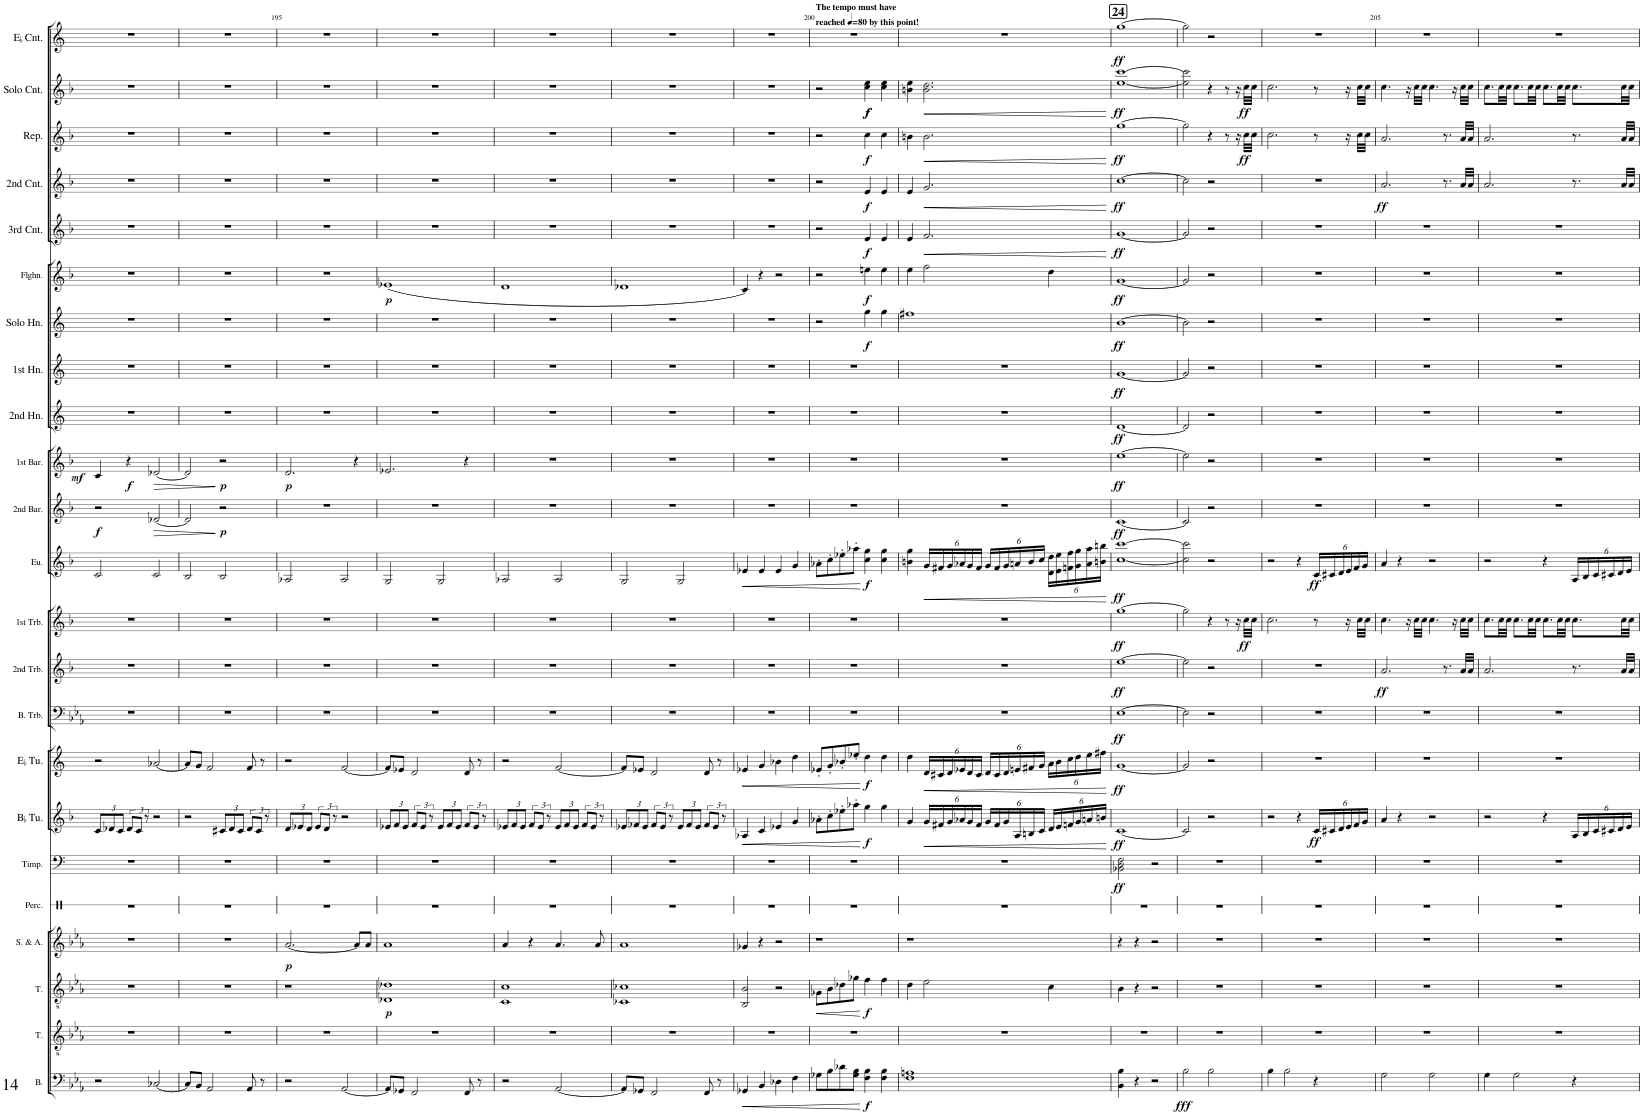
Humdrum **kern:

**kern	**dynam	**kern	**kern	**dynam	**kern	**dynam	**kern	**kern	**dynam	**kern	**dynam	**kern	**dynam	**kern	**dynam	**kern	**dynam	**kern	**dynam	**kern	**dynam	**kern	**dynam	**kern	**dynam	**kern	**dynam	**kern	**dynam	**kern	**dynam	**kern	**dynam	**kern	**dynam	**kern	**dynam	**kern	**dynam	**kern	**dynam	**kern	**dynam
*part23	*part23	*part22	*part21	*part21	*part20	*part20	*part19	*part18	*part18	*part17	*part17	*part16	*part16	*part15	*part15	*part14	*part14	*part13	*part13	*part12	*part12	*part11	*part11	*part10	*part10	*part9	*part9	*part8	*part8	*part7	*part7	*part6	*part6	*part5	*part5	*part4	*part4	*part3	*part3	*part2	*part2	*part1	*part1
*staff23	*staff23	*staff22	*staff21	*staff21	*staff20	*staff20	*staff19	*staff18	*staff18	*staff17	*staff17	*staff16	*staff16	*staff15	*staff15	*staff14	*staff14	*staff13	*staff13	*staff12	*staff12	*staff11	*staff11	*staff10	*staff10	*staff9	*staff9	*staff8	*staff8	*staff7	*staff7	*staff6	*staff6	*staff5	*staff5	*staff4	*staff4	*staff3	*staff3	*staff2	*staff2	*staff1	*staff1
*I"Bass	*	*I"Tenor	*I"Tenor	*	*I"Soprano Alto	*	*I"Percussion: Bass Drum, Gong, Cymbal	*I"6 Timpani	*	*I"BaccidentalFlat Tuba	*	*I"EaccidentalFlat Tuba	*	*I"Bass Trombone	*	*I"2nd Trombone	*	*I"1st Trombone	*	*I"Euphonium	*	*I"2nd Baritone	*	*I"1st Baritone	*	*I"2nd EaccidentalFlat Horn	*	*I"1st EaccidentalFlat Horn	*	*I"Solo EaccidentalFlat Horn	*	*I"Flugelhorn	*	*I"3rd BaccidentalFlat Cornet	*	*I"2nd BaccidentalFlat Cornet	*	*I"Repiano BaccidentalFlat Cornet	*	*I"Solo BaccidentalFlat Cornet	*	*I"EaccidentalFlat Cornet	*
*I'B.	*	*I'T.	*I'T.	*	*	*	*I'Perc.	*I'Timp.	*	*I'BaccidentalFlat Tu.	*	*I'EaccidentalFlat Tu.	*	*I'B. Trb.	*	*I'2nd Trb.	*	*I'1st Trb.	*	*I'Eu.	*	*I'2nd Bar.	*	*I'1st Bar.	*	*I'2nd Hn.	*	*I'1st Hn.	*	*I'Solo Hn.	*	*I'Flghn.	*	*I'3rd Cnt.	*	*I'2nd Cnt.	*	*I'Rep.	*	*I'Solo Cnt.	*	*I'EaccidentalFlat Cnt.	*
!!LO:PB:g=z
*clefF4	*	*clefGv2	*clefGv2	*	*clefG2	*	*clefX	*clefF4	*	*clefG2	*	*clefG2	*	*clefF4	*	*clefG2	*	*clefG2	*	*clefG2	*	*clefG2	*	*clefG2	*	*clefG2	*	*clefG2	*	*clefG2	*	*clefG2	*	*clefG2	*	*clefG2	*	*clefG2	*	*clefG2	*	*clefG2	*
*	*	*	*	*	*	*	*	*	*	*Trd15c26	*	*Trd12c21	*	*	*	*Trd8c14	*	*Trd8c14	*	*Trd8c14	*	*Trd8c14	*	*Trd8c14	*	*Trd5c9	*	*Trd5c9	*	*Trd5c9	*	*Trd1c2	*	*Trd1c2	*	*Trd1c2	*	*Trd1c2	*	*Trd1c2	*	*Trd-2c-3	*
*k[b-e-a-]	*	*k[b-e-a-]	*k[b-e-a-]	*	*k[b-e-a-]	*	*k[]	*k[]	*	*k[b-]	*	*k[]	*	*k[b-e-a-]	*	*k[b-]	*	*k[b-]	*	*k[b-]	*	*k[b-]	*	*k[b-]	*	*k[]	*	*k[]	*	*k[]	*	*k[b-]	*	*k[b-]	*	*k[b-]	*	*k[b-]	*	*k[b-]	*	*k[]	*
*M4/4	*	*M4/4	*M4/4	*	*M4/4	*	*M4/4	*M4/4	*	*M4/4	*	*M4/4	*	*M4/4	*	*M4/4	*	*M4/4	*	*M4/4	*	*M4/4	*	*M4/4	*	*M4/4	*	*M4/4	*	*M4/4	*	*M4/4	*	*M4/4	*	*M4/4	*	*M4/4	*	*M4/4	*	*M4/4	*
*	*	*	*	*	*	*	*	*	*	*Xbrackettup	*	*	*	*	*	*	*	*	*	*	*	*	*	*	*	*	*	*	*	*	*	*	*	*	*	*	*	*	*	*	*	*	*
=193	=193	=193	=193	=193	=193	=193	=193	=193	=193	=193	=193	=193	=193	=193	=193	=193	=193	=193	=193	=193	=193	=193	=193	=193	=193	=193	=193	=193	=193	=193	=193	=193	=193	=193	=193	=193	=193	=193	=193	=193	=193	=193	=193
!	!	!	!	!	!	!	!	!	!	!	!	!	!	!	!	!	!	!	!	!	!	!	!LO:DY:b	!	!LO:DY:b	!	!	!	!	!	!	!	!	!	!	!	!	!	!	!	!	!	!
2r	.	1r	1r	.	1r	.	1r	1r	.	12c/L	.	2r	.	1r	.	1r	.	1r	.	2c/	.	2r	f	4c/	mf	1r	.	1r	.	1r	.	1r	.	1r	.	1r	.	1r	.	1r	.	1r	.
.	.	.	.	.	.	.	.	.	.	12d-X/	.	.	.	.	.	.	.	.	.	.	.	.	.	.	.	.	.	.	.	.	.	.	.	.	.	.	.	.	.	.	.	.	.
.	.	.	.	.	.	.	.	.	.	12c/J	.	.	.	.	.	.	.	.	.	.	.	.	.	.	.	.	.	.	.	.	.	.	.	.	.	.	.	.	.	.	.	.	.
*	*	*	*	*	*	*	*	*	*	*brackettup	*	*	*	*	*	*	*	*	*	*	*	*	*	*	*	*	*	*	*	*	*	*	*	*	*	*	*	*	*	*	*	*	*
!	!	!	!	!	!	!	!	!	!	!	!	!	!	!	!	!	!	!	!	!	!	!	!	!	!LO:DY:b	!	!	!	!	!	!	!	!	!	!	!	!	!	!	!	!	!	!
.	.	.	.	.	.	.	.	.	.	12d-/L	.	.	.	.	.	.	.	.	.	.	.	.	.	4r	f	.	.	.	.	.	.	.	.	.	.	.	.	.	.	.	.	.	.
.	.	.	.	.	.	.	.	.	.	12c/J	.	.	.	.	.	.	.	.	.	.	.	.	.	.	.	.	.	.	.	.	.	.	.	.	.	.	.	.	.	.	.	.	.
.	.	.	.	.	.	.	.	.	.	12r	.	.	.	.	.	.	.	.	.	.	.	.	.	.	.	.	.	.	.	.	.	.	.	.	.	.	.	.	.	.	.	.	.
!	!	!	!	!	!	!	!	!	!	!	!	!	!	!	!	!	!	!	!	!	!	!	!LO:HP:b	!	!LO:HP:b	!	!	!	!	!	!	!	!	!	!	!	!	!	!	!	!	!	!
[2C-X/	.	.	.	.	.	.	.	.	.	2r	.	[2a-X/	.	.	.	.	.	.	.	2c/	.	[2d-X/	>	[2d-X/	>	.	.	.	.	.	.	.	.	.	.	.	.	.	.	.	.	.	.
=194	=194	=194	=194	=194	=194	=194	=194	=194	=194	=194	=194	=194	=194	=194	=194	=194	=194	=194	=194	=194	=194	=194	=194	=194	=194	=194	=194	=194	=194	=194	=194	=194	=194	=194	=194	=194	=194	=194	=194	=194	=194	=194	=194
8C-/L]	.	1r	1r	.	1r	.	1r	1r	.	2r	.	8a-/L]	.	1r	.	1r	.	1r	.	2B-/	.	2d-/]	.	2d-/]	.	1r	.	1r	.	1r	.	1r	.	1r	.	1r	.	1r	.	1r	.	1r	.
8BB-/J	.	.	.	.	.	.	.	.	.	.	.	8g/J	.	.	.	.	.	.	.	.	.	.	.	.	.	.	.	.	.	.	.	.	.	.	.	.	.	.	.	.	.	.	.
2AA-/	.	.	.	.	.	.	.	.	.	.	.	2f/	.	.	.	.	.	.	.	.	.	.	.	.	.	.	.	.	.	.	.	.	.	.	.	.	.	.	.	.	.	.	.
*	*	*	*	*	*	*	*	*	*	*Xbrackettup	*	*	*	*	*	*	*	*	*	*	*	*	*	*	*	*	*	*	*	*	*	*	*	*	*	*	*	*	*	*	*	*	*
!	!	!	!	!	!	!	!	!	!	!	!	!	!	!	!	!	!	!	!	!	!	!	!LO:DY:n=1:b	!	!LO:DY:n=1:b	!	!	!	!	!	!	!	!	!	!	!	!	!	!	!	!	!	!
.	.	.	.	.	.	.	.	.	.	12c#X/L	.	.	.	.	.	.	.	.	.	2B-/	.	2r	] p	2r	] p	.	.	.	.	.	.	.	.	.	.	.	.	.	.	.	.	.	.
.	.	.	.	.	.	.	.	.	.	12d/	.	.	.	.	.	.	.	.	.	.	.	.	.	.	.	.	.	.	.	.	.	.	.	.	.	.	.	.	.	.	.	.	.
.	.	.	.	.	.	.	.	.	.	12c#/J	.	.	.	.	.	.	.	.	.	.	.	.	.	.	.	.	.	.	.	.	.	.	.	.	.	.	.	.	.	.	.	.	.
*	*	*	*	*	*	*	*	*	*	*brackettup	*	*	*	*	*	*	*	*	*	*	*	*	*	*	*	*	*	*	*	*	*	*	*	*	*	*	*	*	*	*	*	*	*
8AA-/	.	.	.	.	.	.	.	.	.	12d/L	.	8f/	.	.	.	.	.	.	.	.	.	.	.	.	.	.	.	.	.	.	.	.	.	.	.	.	.	.	.	.	.	.	.
.	.	.	.	.	.	.	.	.	.	12c#/J	.	.	.	.	.	.	.	.	.	.	.	.	.	.	.	.	.	.	.	.	.	.	.	.	.	.	.	.	.	.	.	.	.
8r	.	.	.	.	.	.	.	.	.	.	.	8r	.	.	.	.	.	.	.	.	.	.	.	.	.	.	.	.	.	.	.	.	.	.	.	.	.	.	.	.	.	.	.
.	.	.	.	.	.	.	.	.	.	12r	.	.	.	.	.	.	.	.	.	.	.	.	.	.	.	.	.	.	.	.	.	.	.	.	.	.	.	.	.	.	.	.	.
=195	=195	=195	=195	=195	=195	=195	=195	=195	=195	=195	=195	=195	=195	=195	=195	=195	=195	=195	=195	=195	=195	=195	=195	=195	=195	=195	=195	=195	=195	=195	=195	=195	=195	=195	=195	=195	=195	=195	=195	=195	=195	=195	=195
*	*	*	*	*	*	*	*	*	*	*Xbrackettup	*	*	*	*	*	*	*	*	*	*	*	*	*	*	*	*	*	*	*	*	*	*	*	*	*	*	*	*	*	*	*	*	*
!	!	!	!	!	!	!LO:DY:b	!	!	!	!	!	!	!	!	!	!	!	!	!	!	!	!	!	!	!LO:DY:b	!	!	!	!	!	!	!	!	!	!	!	!	!	!	!	!	!	!
2r	.	1r	1r	.	[2.a-/	p	1r	1r	.	12d/L	.	2r	.	1r	.	1r	.	1r	.	2A-X/	.	1r	.	2.d/	p	1r	.	1r	.	1r	.	1r	.	1r	.	1r	.	1r	.	1r	.	1r	.
.	.	.	.	.	.	.	.	.	.	12e-X/	.	.	.	.	.	.	.	.	.	.	.	.	.	.	.	.	.	.	.	.	.	.	.	.	.	.	.	.	.	.	.	.	.
.	.	.	.	.	.	.	.	.	.	12d/J	.	.	.	.	.	.	.	.	.	.	.	.	.	.	.	.	.	.	.	.	.	.	.	.	.	.	.	.	.	.	.	.	.
*	*	*	*	*	*	*	*	*	*	*brackettup	*	*	*	*	*	*	*	*	*	*	*	*	*	*	*	*	*	*	*	*	*	*	*	*	*	*	*	*	*	*	*	*	*
.	.	.	.	.	.	.	.	.	.	12e-/L	.	.	.	.	.	.	.	.	.	.	.	.	.	.	.	.	.	.	.	.	.	.	.	.	.	.	.	.	.	.	.	.	.
.	.	.	.	.	.	.	.	.	.	12d/J	.	.	.	.	.	.	.	.	.	.	.	.	.	.	.	.	.	.	.	.	.	.	.	.	.	.	.	.	.	.	.	.	.
.	.	.	.	.	.	.	.	.	.	12r	.	.	.	.	.	.	.	.	.	.	.	.	.	.	.	.	.	.	.	.	.	.	.	.	.	.	.	.	.	.	.	.	.
[2AA-/	.	.	.	.	.	.	.	.	.	2r	.	[2f/	.	.	.	.	.	.	.	2A-/	.	.	.	.	.	.	.	.	.	.	.	.	.	.	.	.	.	.	.	.	.	.	.
.	.	.	.	.	8a-/L]	.	.	.	.	.	.	.	.	.	.	.	.	.	.	.	.	.	.	4r	.	.	.	.	.	.	.	.	.	.	.	.	.	.	.	.	.	.	.
.	.	.	.	.	8a-/J	.	.	.	.	.	.	.	.	.	.	.	.	.	.	.	.	.	.	.	.	.	.	.	.	.	.	.	.	.	.	.	.	.	.	.	.	.	.
=196	=196	=196	=196	=196	=196	=196	=196	=196	=196	=196	=196	=196	=196	=196	=196	=196	=196	=196	=196	=196	=196	=196	=196	=196	=196	=196	=196	=196	=196	=196	=196	=196	=196	=196	=196	=196	=196	=196	=196	=196	=196	=196	=196
*	*	*	*	*	*	*	*	*	*	*Xbrackettup	*	*	*	*	*	*	*	*	*	*	*	*	*	*	*	*	*	*	*	*	*	*	*	*	*	*	*	*	*	*	*	*	*
!	!	!	!	!LO:DY:b	!	!	!	!	!	!	!	!	!	!	!	!	!	!	!	!	!	!	!	!	!	!	!	!	!	!	!	!	!LO:DY:b	!	!	!	!	!	!	!	!	!	!
8AA-/L]	.	1r	1D-X 1d-X	p	1a-	.	1r	1r	.	12e-X/L	.	8f/L]	.	1r	.	1r	.	1r	.	2G/	.	1r	.	2.e-X/	.	1r	.	1r	.	1r	.	(1e-X	p	1r	.	1r	.	1r	.	1r	.	1r	.
.	.	.	.	.	.	.	.	.	.	12f/	.	.	.	.	.	.	.	.	.	.	.	.	.	.	.	.	.	.	.	.	.	.	.	.	.	.	.	.	.	.	.	.	.
8GG-X/J	.	.	.	.	.	.	.	.	.	.	.	8e-X/J	.	.	.	.	.	.	.	.	.	.	.	.	.	.	.	.	.	.	.	.	.	.	.	.	.	.	.	.	.	.	.
.	.	.	.	.	.	.	.	.	.	12e-/J	.	.	.	.	.	.	.	.	.	.	.	.	.	.	.	.	.	.	.	.	.	.	.	.	.	.	.	.	.	.	.	.	.
*	*	*	*	*	*	*	*	*	*	*brackettup	*	*	*	*	*	*	*	*	*	*	*	*	*	*	*	*	*	*	*	*	*	*	*	*	*	*	*	*	*	*	*	*	*
2FF/	.	.	.	.	.	.	.	.	.	12f/L	.	2d/	.	.	.	.	.	.	.	.	.	.	.	.	.	.	.	.	.	.	.	.	.	.	.	.	.	.	.	.	.	.	.
.	.	.	.	.	.	.	.	.	.	12e-/J	.	.	.	.	.	.	.	.	.	.	.	.	.	.	.	.	.	.	.	.	.	.	.	.	.	.	.	.	.	.	.	.	.
.	.	.	.	.	.	.	.	.	.	12r	.	.	.	.	.	.	.	.	.	.	.	.	.	.	.	.	.	.	.	.	.	.	.	.	.	.	.	.	.	.	.	.	.
*	*	*	*	*	*	*	*	*	*	*Xbrackettup	*	*	*	*	*	*	*	*	*	*	*	*	*	*	*	*	*	*	*	*	*	*	*	*	*	*	*	*	*	*	*	*	*
.	.	.	.	.	.	.	.	.	.	12e-/L	.	.	.	.	.	.	.	.	.	2G/	.	.	.	.	.	.	.	.	.	.	.	.	.	.	.	.	.	.	.	.	.	.	.
.	.	.	.	.	.	.	.	.	.	12f/	.	.	.	.	.	.	.	.	.	.	.	.	.	.	.	.	.	.	.	.	.	.	.	.	.	.	.	.	.	.	.	.	.
.	.	.	.	.	.	.	.	.	.	12e-/J	.	.	.	.	.	.	.	.	.	.	.	.	.	.	.	.	.	.	.	.	.	.	.	.	.	.	.	.	.	.	.	.	.
*	*	*	*	*	*	*	*	*	*	*brackettup	*	*	*	*	*	*	*	*	*	*	*	*	*	*	*	*	*	*	*	*	*	*	*	*	*	*	*	*	*	*	*	*	*
8FF/	.	.	.	.	.	.	.	.	.	12f/L	.	8d/	.	.	.	.	.	.	.	.	.	.	.	4r	.	.	.	.	.	.	.	.	.	.	.	.	.	.	.	.	.	.	.
.	.	.	.	.	.	.	.	.	.	12e-/J	.	.	.	.	.	.	.	.	.	.	.	.	.	.	.	.	.	.	.	.	.	.	.	.	.	.	.	.	.	.	.	.	.
8r	.	.	.	.	.	.	.	.	.	.	.	8r	.	.	.	.	.	.	.	.	.	.	.	.	.	.	.	.	.	.	.	.	.	.	.	.	.	.	.	.	.	.	.
.	.	.	.	.	.	.	.	.	.	12r	.	.	.	.	.	.	.	.	.	.	.	.	.	.	.	.	.	.	.	.	.	.	.	.	.	.	.	.	.	.	.	.	.
=197	=197	=197	=197	=197	=197	=197	=197	=197	=197	=197	=197	=197	=197	=197	=197	=197	=197	=197	=197	=197	=197	=197	=197	=197	=197	=197	=197	=197	=197	=197	=197	=197	=197	=197	=197	=197	=197	=197	=197	=197	=197	=197	=197
*	*	*	*	*	*	*	*	*	*	*Xbrackettup	*	*	*	*	*	*	*	*	*	*	*	*	*	*	*	*	*	*	*	*	*	*	*	*	*	*	*	*	*	*	*	*	*
2r	.	1r	1C 1c	.	4a-/	.	1r	1r	.	12e-X/L	.	2r	.	1r	.	1r	.	1r	.	2A-X/	.	1r	.	1r	.	1r	.	1r	.	1r	.	1d	.	1r	.	1r	.	1r	.	1r	.	1r	.
.	.	.	.	.	.	.	.	.	.	12f/	.	.	.	.	.	.	.	.	.	.	.	.	.	.	.	.	.	.	.	.	.	.	.	.	.	.	.	.	.	.	.	.	.
.	.	.	.	.	.	.	.	.	.	12e-/J	.	.	.	.	.	.	.	.	.	.	.	.	.	.	.	.	.	.	.	.	.	.	.	.	.	.	.	.	.	.	.	.	.
*	*	*	*	*	*	*	*	*	*	*brackettup	*	*	*	*	*	*	*	*	*	*	*	*	*	*	*	*	*	*	*	*	*	*	*	*	*	*	*	*	*	*	*	*	*
.	.	.	.	.	4r	.	.	.	.	12f/L	.	.	.	.	.	.	.	.	.	.	.	.	.	.	.	.	.	.	.	.	.	.	.	.	.	.	.	.	.	.	.	.	.
.	.	.	.	.	.	.	.	.	.	12e-/J	.	.	.	.	.	.	.	.	.	.	.	.	.	.	.	.	.	.	.	.	.	.	.	.	.	.	.	.	.	.	.	.	.
.	.	.	.	.	.	.	.	.	.	12r	.	.	.	.	.	.	.	.	.	.	.	.	.	.	.	.	.	.	.	.	.	.	.	.	.	.	.	.	.	.	.	.	.
*	*	*	*	*	*	*	*	*	*	*Xbrackettup	*	*	*	*	*	*	*	*	*	*	*	*	*	*	*	*	*	*	*	*	*	*	*	*	*	*	*	*	*	*	*	*	*
[2AA-/	.	.	.	.	4.a-/	.	.	.	.	12e-/L	.	[2f/	.	.	.	.	.	.	.	2A-/	.	.	.	.	.	.	.	.	.	.	.	.	.	.	.	.	.	.	.	.	.	.	.
.	.	.	.	.	.	.	.	.	.	12f/	.	.	.	.	.	.	.	.	.	.	.	.	.	.	.	.	.	.	.	.	.	.	.	.	.	.	.	.	.	.	.	.	.
.	.	.	.	.	.	.	.	.	.	12e-/J	.	.	.	.	.	.	.	.	.	.	.	.	.	.	.	.	.	.	.	.	.	.	.	.	.	.	.	.	.	.	.	.	.
*	*	*	*	*	*	*	*	*	*	*brackettup	*	*	*	*	*	*	*	*	*	*	*	*	*	*	*	*	*	*	*	*	*	*	*	*	*	*	*	*	*	*	*	*	*
.	.	.	.	.	.	.	.	.	.	12f/L	.	.	.	.	.	.	.	.	.	.	.	.	.	.	.	.	.	.	.	.	.	.	.	.	.	.	.	.	.	.	.	.	.
.	.	.	.	.	.	.	.	.	.	12e-/J	.	.	.	.	.	.	.	.	.	.	.	.	.	.	.	.	.	.	.	.	.	.	.	.	.	.	.	.	.	.	.	.	.
.	.	.	.	.	8a-/	.	.	.	.	.	.	.	.	.	.	.	.	.	.	.	.	.	.	.	.	.	.	.	.	.	.	.	.	.	.	.	.	.	.	.	.	.	.
.	.	.	.	.	.	.	.	.	.	12r	.	.	.	.	.	.	.	.	.	.	.	.	.	.	.	.	.	.	.	.	.	.	.	.	.	.	.	.	.	.	.	.	.
=198	=198	=198	=198	=198	=198	=198	=198	=198	=198	=198	=198	=198	=198	=198	=198	=198	=198	=198	=198	=198	=198	=198	=198	=198	=198	=198	=198	=198	=198	=198	=198	=198	=198	=198	=198	=198	=198	=198	=198	=198	=198	=198	=198
*	*	*	*	*	*	*	*	*	*	*Xbrackettup	*	*	*	*	*	*	*	*	*	*	*	*	*	*	*	*	*	*	*	*	*	*	*	*	*	*	*	*	*	*	*	*	*
8AA-/L]	.	1r	1C-X 1c-X	.	1a-	.	1r	1r	.	12e-X/L	.	8f/L]	.	1r	.	1r	.	1r	.	2G/	.	1r	.	1r	.	1r	.	1r	.	1r	.	1d-X	.	1r	.	1r	.	1r	.	1r	.	1r	.
.	.	.	.	.	.	.	.	.	.	12f-X/	.	.	.	.	.	.	.	.	.	.	.	.	.	.	.	.	.	.	.	.	.	.	.	.	.	.	.	.	.	.	.	.	.
8GG-X/J	.	.	.	.	.	.	.	.	.	.	.	8e-X/J	.	.	.	.	.	.	.	.	.	.	.	.	.	.	.	.	.	.	.	.	.	.	.	.	.	.	.	.	.	.	.
.	.	.	.	.	.	.	.	.	.	12e-/J	.	.	.	.	.	.	.	.	.	.	.	.	.	.	.	.	.	.	.	.	.	.	.	.	.	.	.	.	.	.	.	.	.
*	*	*	*	*	*	*	*	*	*	*brackettup	*	*	*	*	*	*	*	*	*	*	*	*	*	*	*	*	*	*	*	*	*	*	*	*	*	*	*	*	*	*	*	*	*
2FF/	.	.	.	.	.	.	.	.	.	12f-/L	.	2d/	.	.	.	.	.	.	.	.	.	.	.	.	.	.	.	.	.	.	.	.	.	.	.	.	.	.	.	.	.	.	.
.	.	.	.	.	.	.	.	.	.	12e-/J	.	.	.	.	.	.	.	.	.	.	.	.	.	.	.	.	.	.	.	.	.	.	.	.	.	.	.	.	.	.	.	.	.
.	.	.	.	.	.	.	.	.	.	12r	.	.	.	.	.	.	.	.	.	.	.	.	.	.	.	.	.	.	.	.	.	.	.	.	.	.	.	.	.	.	.	.	.
*	*	*	*	*	*	*	*	*	*	*Xbrackettup	*	*	*	*	*	*	*	*	*	*	*	*	*	*	*	*	*	*	*	*	*	*	*	*	*	*	*	*	*	*	*	*	*
.	.	.	.	.	.	.	.	.	.	12e-/L	.	.	.	.	.	.	.	.	.	2G/	.	.	.	.	.	.	.	.	.	.	.	.	.	.	.	.	.	.	.	.	.	.	.
.	.	.	.	.	.	.	.	.	.	12f-/	.	.	.	.	.	.	.	.	.	.	.	.	.	.	.	.	.	.	.	.	.	.	.	.	.	.	.	.	.	.	.	.	.
.	.	.	.	.	.	.	.	.	.	12e-/J	.	.	.	.	.	.	.	.	.	.	.	.	.	.	.	.	.	.	.	.	.	.	.	.	.	.	.	.	.	.	.	.	.
*	*	*	*	*	*	*	*	*	*	*brackettup	*	*	*	*	*	*	*	*	*	*	*	*	*	*	*	*	*	*	*	*	*	*	*	*	*	*	*	*	*	*	*	*	*
8FF/	.	.	.	.	.	.	.	.	.	12f-/L	.	8d/	.	.	.	.	.	.	.	.	.	.	.	.	.	.	.	.	.	.	.	.	.	.	.	.	.	.	.	.	.	.	.
.	.	.	.	.	.	.	.	.	.	12e-/J	.	.	.	.	.	.	.	.	.	.	.	.	.	.	.	.	.	.	.	.	.	.	.	.	.	.	.	.	.	.	.	.	.
8r	.	.	.	.	.	.	.	.	.	.	.	8r	.	.	.	.	.	.	.	.	.	.	.	.	.	.	.	.	.	.	.	.	.	.	.	.	.	.	.	.	.	.	.
.	.	.	.	.	.	.	.	.	.	12r	.	.	.	.	.	.	.	.	.	.	.	.	.	.	.	.	.	.	.	.	.	.	.	.	.	.	.	.	.	.	.	.	.
=199	=199	=199	=199	=199	=199	=199	=199	=199	=199	=199	=199	=199	=199	=199	=199	=199	=199	=199	=199	=199	=199	=199	=199	=199	=199	=199	=199	=199	=199	=199	=199	=199	=199	=199	=199	=199	=199	=199	=199	=199	=199	=199	=199
!	!LO:HP:b	!	!	!	!	!	!	!	!	!	!LO:HP:b	!	!LO:HP:b	!	!	!	!	!	!	!	!LO:HP:b	!	!	!	!	!	!	!	!	!	!	!	!	!	!	!	!	!	!	!	!	!	!
4GG-X/	<	1r	2BB-/ 2B-/	.	4g-X/	.	1r	1r	.	4A-X/	<	4e-X/	<	1r	.	1r	.	1r	.	4e-X/	<	1r	.	1r	.	1r	.	1r	.	1r	.	4c/)	.	1r	.	1r	.	1r	.	1r	.	1r	.
4BB-/	.	.	.	.	4r	.	.	.	.	4c/	.	4g/	.	.	.	.	.	.	.	4e-/	.	.	.	.	.	.	.	.	.	.	.	4r	.	.	.	.	.	.	.	.	.	.	.
4D-X\	.	.	2r	.	2r	.	.	.	.	4e-X/	.	4b-X\	.	.	.	.	.	.	.	4e-/	.	.	.	.	.	.	.	.	.	.	.	2r	.	.	.	.	.	.	.	.	.	.	.
4F\	.	.	.	.	.	.	.	.	.	4g/	.	4dd\	.	.	.	.	.	.	.	4g/	.	.	.	.	.	.	.	.	.	.	.	.	.	.	.	.	.	.	.	.	.	.	.
=200	=200	=200	=200	=200	=200	=200	=200	=200	=200	=200	=200	=200	=200	=200	=200	=200	=200	=200	=200	=200	=200	=200	=200	=200	=200	=200	=200	=200	=200	=200	=200	=200	=200	=200	=200	=200	=200	=200	=200	=200	=200	=200	=200
*	*	*	*	*	*	*	*	*	*	*	*	*	*	*	*	*	*	*	*	*	*	*	*	*	*	*	*	*	*	*	*	*	*	*	*	*	*	*	*	*	*	*MM80	*
!	!	!	!	!	!	!	!	!	!	!	!	!	!	!	!	!	!	!	!	!	!	!	!	!	!	!	!	!	!	!	!	!	!	!	!	!	!	!	!	!	!	!LO:TX:a:B:t=The tempo must have	!
!	!	!	!	!	!	!	!	!	!	!	!	!	!	!	!	!	!	!	!	!	!	!	!	!	!	!	!	!	!	!	!	!	!	!	!	!	!	!	!	!	!	!LO:TX:a:t=reached	!
!	!	!	!	!	!	!	!	!	!	!	!	!	!	!	!	!	!	!	!	!	!	!	!	!	!	!	!	!	!	!	!	!	!	!	!	!	!	!	!	!	!	!LO:TX:a:B:t=by this point!	!
!	!	!	!	!LO:HP:b	!	!	!	!	!	!	!	!	!	!	!	!	!	!	!	!	!	!	!	!	!	!	!	!	!	!	!	!	!	!	!	!	!	!	!	!	!	!	!
8G-X\L	.	1r	8G-X\L	<	1r	.	1r	1r	.	8a-X'\L	.	8e-X'/L	.	1r	.	1r	.	1r	.	8a-X'\L	.	1r	.	1r	.	1r	.	1r	.	2r	.	2r	.	2r	.	2r	.	2r	.	2r	.	1r	.
8B-\	.	.	8B-\	.	.	.	.	.	.	8cc'\	.	8g'/	.	.	.	.	.	.	.	8cc'\	.	.	.	.	.	.	.	.	.	.	.	.	.	.	.	.	.	.	.	.	.	.	.
8d-X\	.	.	8d-X\	.	.	.	.	.	.	8ee-X'\	.	8b-X'/	.	.	.	.	.	.	.	8ee-X'\	.	.	.	.	.	.	.	.	.	.	.	.	.	.	.	.	.	.	.	.	.	.	.
8G-\ 8B-\J	.	.	8g-X\J	.	.	.	.	.	.	8aa-X'\J	.	8ee-X'/J	.	.	.	.	.	.	.	8aa-X'\J	.	.	.	.	.	.	.	.	.	.	.	.	.	.	.	.	.	.	.	.	.	.	.
!	!LO:DY:n=1:b	!	!	!LO:DY:n=1:b	!	!	!	!	!	!	!LO:DY:n=1:b	!	!LO:DY:n=1:b	!	!	!	!	!	!	!	!LO:DY:n=1:b	!	!	!	!	!	!	!	!	!	!LO:DY:b	!	!LO:DY:b	!	!LO:DY:b	!	!LO:DY:b	!	!LO:DY:b	!	!LO:DY:b	!	!
!	!	!	!	!	!	!	!	!	!	!	!	!	!	!	!	!	!	!	!	!	!	!	!	!	!	!	!	!	!	!	!	!	!	!	!	!	!	!	!	!	!LO:DY:n=1:b	!	!
4F\ 4B-\	[ f	.	4f\	[ f	.	.	.	.	.	4gg\	[ f	4dd\	[ f	.	.	.	.	.	.	4cc\ 4gg\	[ f	.	.	.	.	.	.	.	.	4gg\	f	4een\	f	4e/	f	4e/	f	4cc\	f	4cc\ 4ee\	f f	.	.
4F\ 4B-\	.	.	4f\	.	.	.	.	.	.	4gg\	.	4dd\	.	.	.	.	.	.	.	4cc\ 4gg\	.	.	.	.	.	.	.	.	.	4gg\	.	4ee\	.	4e/	.	4e/	.	4cc\	.	4cc\ 4ee\	.	.	.
=201	=201	=201	=201	=201	=201	=201	=201	=201	=201	=201	=201	=201	=201	=201	=201	=201	=201	=201	=201	=201	=201	=201	=201	=201	=201	=201	=201	=201	=201	=201	=201	=201	=201	=201	=201	=201	=201	=201	=201	=201	=201	=201	=201
1F 1An	.	1r	4d\	.	1r	.	1r	1r	.	4g/	.	4dd\	.	1r	.	1r	.	1r	.	4bn\ 4gg\	.	1r	.	1r	.	1r	.	1r	.	1ff#X	.	4ee\	.	4e/	.	4e/	.	4bn\	.	4bn\ 4ee\	.	1r	.
*	*	*	*	*	*	*	*	*	*	*Xbrackettup	*	*	*	*	*	*	*	*	*	*	*	*	*	*	*	*	*	*	*	*	*	*	*	*	*	*	*	*	*	*	*	*	*
!	!	!	!	!	!	!	!	!	!	!	!LO:HP:b	!	!	!	!	!	!	!	!	!	!	!	!	!	!	!	!	!	!	!	!	!	!	!	!	!	!	!	!	!	!	!	!
*	*	*	*	*	*	*	*	*	*	*	*	*Xbrackettup	*	*	*	*	*	*	*	*	*	*	*	*	*	*	*	*	*	*	*	*	*	*	*	*	*	*	*	*	*	*	*
!	!	!	!	!	!	!	!	!	!	!	!	!	!LO:HP:b	!	!	!	!	!	!	!	!	!	!	!	!	!	!	!	!	!	!	!	!	!	!	!	!	!	!	!	!	!	!
*	*	*	*	*	*	*	*	*	*	*	*	*	*	*	*	*	*	*	*	*Xbrackettup	*	*	*	*	*	*	*	*	*	*	*	*	*	*	*	*	*	*	*	*	*	*	*
!	!	!	!	!	!	!	!	!	!	!	!	!	!	!	!	!	!	!	!	!	!LO:HP:b	!	!	!	!	!	!	!	!	!	!	!	!	!	!LO:HP:b	!	!LO:HP:b	!	!LO:HP:b	!	!LO:HP:b	!	!
.	.	.	2e-\	.	.	.	.	.	.	24g/LL	<	24d/LL	<	.	.	.	.	.	.	24g/LL	<	.	.	.	.	.	.	.	.	.	.	2ff\	.	2.f/	<	2.g/	<	2.b\	<	2.b\ 2.dd\	<	.	.
.	.	.	.	.	.	.	.	.	.	24f#X/	.	24c#X/	.	.	.	.	.	.	.	24f#X/	.	.	.	.	.	.	.	.	.	.	.	.	.	.	.	.	.	.	.	.	.	.	.
.	.	.	.	.	.	.	.	.	.	24g/	.	24d/	.	.	.	.	.	.	.	24g/	.	.	.	.	.	.	.	.	.	.	.	.	.	.	.	.	.	.	.	.	.	.	.
.	.	.	.	.	.	.	.	.	.	24a-X/	.	24e-X/	.	.	.	.	.	.	.	24a-X/	.	.	.	.	.	.	.	.	.	.	.	.	.	.	.	.	.	.	.	.	.	.	.
.	.	.	.	.	.	.	.	.	.	24g/	.	24d/	.	.	.	.	.	.	.	24g/	.	.	.	.	.	.	.	.	.	.	.	.	.	.	.	.	.	.	.	.	.	.	.
.	.	.	.	.	.	.	.	.	.	24f#/JJ	.	24c#/JJ	.	.	.	.	.	.	.	24f#/JJ	.	.	.	.	.	.	.	.	.	.	.	.	.	.	.	.	.	.	.	.	.	.	.
.	.	.	.	.	.	.	.	.	.	24g/LL	.	24d/LL	.	.	.	.	.	.	.	24g/LL	.	.	.	.	.	.	.	.	.	.	.	.	.	.	.	.	.	.	.	.	.	.	.
.	.	.	.	.	.	.	.	.	.	24f#/	.	24c#/	.	.	.	.	.	.	.	24f#/	.	.	.	.	.	.	.	.	.	.	.	.	.	.	.	.	.	.	.	.	.	.	.
.	.	.	.	.	.	.	.	.	.	24g/	.	24d/	.	.	.	.	.	.	.	24g/	.	.	.	.	.	.	.	.	.	.	.	.	.	.	.	.	.	.	.	.	.	.	.
.	.	.	.	.	.	.	.	.	.	24A/	.	24en/	.	.	.	.	.	.	.	24an/	.	.	.	.	.	.	.	.	.	.	.	.	.	.	.	.	.	.	.	.	.	.	.
.	.	.	.	.	.	.	.	.	.	24Bn/	.	24f#X/	.	.	.	.	.	.	.	24b/	.	.	.	.	.	.	.	.	.	.	.	.	.	.	.	.	.	.	.	.	.	.	.
.	.	.	.	.	.	.	.	.	.	24c/JJ	.	24g/JJ	.	.	.	.	.	.	.	24cc/JJ	.	.	.	.	.	.	.	.	.	.	.	.	.	.	.	.	.	.	.	.	.	.	.
.	.	.	4c\	.	.	.	.	.	.	24d/LL	.	24a\LL	.	.	.	.	.	.	.	24d\ 24dd\LL	.	.	.	.	.	.	.	.	.	.	.	4dd\	.	.	.	.	.	.	.	.	.	.	.
.	.	.	.	.	.	.	.	.	.	24e/	.	24b\	.	.	.	.	.	.	.	24e\ 24ee\	.	.	.	.	.	.	.	.	.	.	.	.	.	.	.	.	.	.	.	.	.	.	.
.	.	.	.	.	.	.	.	.	.	24fn/	.	24cc\	.	.	.	.	.	.	.	24fn\ 24ff\	.	.	.	.	.	.	.	.	.	.	.	.	.	.	.	.	.	.	.	.	.	.	.
.	.	.	.	.	.	.	.	.	.	24g/	.	24dd\	.	.	.	.	.	.	.	24g\ 24gg\	.	.	.	.	.	.	.	.	.	.	.	.	.	.	.	.	.	.	.	.	.	.	.
.	.	.	.	.	.	.	.	.	.	24an/	.	24ee\	.	.	.	.	.	.	.	24a\ 24aa\	.	.	.	.	.	.	.	.	.	.	.	.	.	.	.	.	.	.	.	.	.	.	.
.	.	.	.	.	.	.	.	.	.	24bn/JJ	.	24ff#X\JJ	.	.	.	.	.	.	.	24bn\ 24bbn\JJ	.	.	.	.	.	.	.	.	.	.	.	.	.	.	.	.	.	.	.	.	.	.	.
.	.	.	.	.	.	.	.	.	.	.	[	.	[	.	.	.	.	.	.	.	[	.	.	.	.	.	.	.	.	.	.	.	.	.	[	.	[	.	[	.	[	.	.
=202	=202	=202	=202	=202	=202	=202	=202	=202	=202	=202	=202	=202	=202	=202	=202	=202	=202	=202	=202	=202	=202	=202	=202	=202	=202	=202	=202	=202	=202	=202	=202	=202	=202	=202	=202	=202	=202	=202	=202	=202	=202	=202	=202
!	!	!	!	!	!	!	!	!	!	!	!	!	!	!	!	!	!	!	!	!	!	!	!	!	!	!	!	!	!	!	!	!	!	!	!	!	!	!	!	!	!	!LO:TX:a:B:t=24	!
!	!	!	!	!	!	!	!	!	!LO:DY:b	!	!LO:DY:b	!	!LO:DY:b	!	!LO:DY:b	!	!LO:DY:b	!	!LO:DY:b	!	!LO:DY:b	!	!LO:DY:b	!	!LO:DY:b	!	!LO:DY:b	!	!LO:DY:b	!	!LO:DY:b	!	!LO:DY:b	!	!LO:DY:b	!	!LO:DY:b	!	!LO:DY:b	!	!LO:DY:b	!	!LO:DY:b
4BB-\ 4B-\	.	1r	4B-\	.	4r	.	1r	2BB-X\ 2D\ 2F\	ff	[1c	ff	[1g	ff	[1E-	ff	[1ee	ff	[1gg	ff	[1cc [1ccc	ff	[1c	ff	[1ee	ff	[1d	ff	[1g	ff	[1b	ff	[1g	ff	[1g	ff	[1cc	ff	[1gg	ff	[1ee [1ccc	ff	[1gg	ff
4r	.	.	4r	.	4r	.	.	.	.	.	.	.	.	.	.	.	.	.	.	.	.	.	.	.	.	.	.	.	.	.	.	.	.	.	.	.	.	.	.	.	.	.	.
2r	.	.	2r	.	2r	.	.	2r	.	.	.	.	.	.	.	.	.	.	.	.	.	.	.	.	.	.	.	.	.	.	.	.	.	.	.	.	.	.	.	.	.	.	.
=203	=203	=203	=203	=203	=203	=203	=203	=203	=203	=203	=203	=203	=203	=203	=203	=203	=203	=203	=203	=203	=203	=203	=203	=203	=203	=203	=203	=203	=203	=203	=203	=203	=203	=203	=203	=203	=203	=203	=203	=203	=203	=203	=203
!	!LO:DY:b	!	!	!	!	!	!	!	!	!	!	!	!	!	!	!	!	!	!	!	!	!	!	!	!	!	!	!	!	!	!	!	!	!	!	!	!	!	!	!	!	!	!
2B-\	fff	1r	1r	.	1r	.	1r	1r	.	2c/]	.	2g/]	.	2E-\]	.	2ee\]	.	2gg\]	.	2cc\] 2ccc\]	.	2c/]	.	2ee\]	.	2d/]	.	2g/]	.	2b\]	.	2g/]	.	2g/]	.	2cc\]	.	2gg\]	.	2ee\] 2ccc\]	.	2gg\]	.
2B-\	.	.	.	.	.	.	.	.	.	2r	.	2r	.	2r	.	2r	.	4r	.	2r	.	2r	.	2r	.	2r	.	2r	.	2r	.	2r	.	2r	.	2r	.	4r	.	4r	.	2r	.
.	.	.	.	.	.	.	.	.	.	.	.	.	.	.	.	.	.	8r	.	.	.	.	.	.	.	.	.	.	.	.	.	.	.	.	.	.	.	8r	.	8r	.	.	.
.	.	.	.	.	.	.	.	.	.	.	.	.	.	.	.	.	.	16r	.	.	.	.	.	.	.	.	.	.	.	.	.	.	.	.	.	.	.	16r	.	16r	.	.	.
!	!	!	!	!	!	!	!	!	!	!	!	!	!	!	!	!	!	!	!LO:DY:b	!	!	!	!	!	!	!	!	!	!	!	!	!	!	!	!	!	!	!	!LO:DY:b	!	!LO:DY:b	!	!
.	.	.	.	.	.	.	.	.	.	.	.	.	.	.	.	.	.	32cc\LLL	ff	.	.	.	.	.	.	.	.	.	.	.	.	.	.	.	.	.	.	32cc\LLL	ff	32cc\LLL	ff	.	.
.	.	.	.	.	.	.	.	.	.	.	.	.	.	.	.	.	.	32cc\JJJ	.	.	.	.	.	.	.	.	.	.	.	.	.	.	.	.	.	.	.	32cc\JJJ	.	32cc\JJJ	.	.	.
=204	=204	=204	=204	=204	=204	=204	=204	=204	=204	=204	=204	=204	=204	=204	=204	=204	=204	=204	=204	=204	=204	=204	=204	=204	=204	=204	=204	=204	=204	=204	=204	=204	=204	=204	=204	=204	=204	=204	=204	=204	=204	=204	=204
4B-\	.	1r	1r	.	1r	.	1r	1r	.	2r	.	1r	.	1r	.	1r	.	2.cc\	.	2r	.	1r	.	1r	.	1r	.	1r	.	1r	.	1r	.	1r	.	1r	.	2.cc\	.	2.cc\	.	1r	.
2B-\	.	.	.	.	.	.	.	.	.	.	.	.	.	.	.	.	.	.	.	.	.	.	.	.	.	.	.	.	.	.	.	.	.	.	.	.	.	.	.	.	.	.	.
.	.	.	.	.	.	.	.	.	.	4r	.	.	.	.	.	.	.	.	.	4r	.	.	.	.	.	.	.	.	.	.	.	.	.	.	.	.	.	.	.	.	.	.	.
!	!	!	!	!	!	!	!	!	!	!	!LO:DY:b	!	!	!	!	!	!	!	!	!	!LO:DY:b	!	!	!	!	!	!	!	!	!	!	!	!	!	!	!	!	!	!	!	!	!	!
4r	.	.	.	.	.	.	.	.	.	24c/LL	ff	.	.	.	.	.	.	8r	.	24c/LL	ff	.	.	.	.	.	.	.	.	.	.	.	.	.	.	.	.	8r	.	8r	.	.	.
.	.	.	.	.	.	.	.	.	.	24c#X/	.	.	.	.	.	.	.	.	.	24c#X/	.	.	.	.	.	.	.	.	.	.	.	.	.	.	.	.	.	.	.	.	.	.	.
.	.	.	.	.	.	.	.	.	.	24d/	.	.	.	.	.	.	.	.	.	24d/	.	.	.	.	.	.	.	.	.	.	.	.	.	.	.	.	.	.	.	.	.	.	.
.	.	.	.	.	.	.	.	.	.	24e/	.	.	.	.	.	.	.	16r	.	24e/	.	.	.	.	.	.	.	.	.	.	.	.	.	.	.	.	.	16r	.	16r	.	.	.
.	.	.	.	.	.	.	.	.	.	24f/	.	.	.	.	.	.	.	.	.	24f/	.	.	.	.	.	.	.	.	.	.	.	.	.	.	.	.	.	.	.	.	.	.	.
.	.	.	.	.	.	.	.	.	.	.	.	.	.	.	.	.	.	32cc\LLL	.	.	.	.	.	.	.	.	.	.	.	.	.	.	.	.	.	.	.	32cc\LLL	.	32cc\LLL	.	.	.
.	.	.	.	.	.	.	.	.	.	24g/JJ	.	.	.	.	.	.	.	.	.	24g/JJ	.	.	.	.	.	.	.	.	.	.	.	.	.	.	.	.	.	.	.	.	.	.	.
.	.	.	.	.	.	.	.	.	.	.	.	.	.	.	.	.	.	32cc\JJJ	.	.	.	.	.	.	.	.	.	.	.	.	.	.	.	.	.	.	.	32cc\JJJ	.	32cc\JJJ	.	.	.
=205	=205	=205	=205	=205	=205	=205	=205	=205	=205	=205	=205	=205	=205	=205	=205	=205	=205	=205	=205	=205	=205	=205	=205	=205	=205	=205	=205	=205	=205	=205	=205	=205	=205	=205	=205	=205	=205	=205	=205	=205	=205	=205	=205
!	!	!	!	!	!	!	!	!	!	!	!	!	!	!	!	!	!LO:DY:b	!	!	!	!	!	!	!	!	!	!	!	!	!	!	!	!	!	!	!	!LO:DY:b	!	!	!	!	!	!
2G\	.	1r	1r	.	1r	.	1r	1r	.	4a/	.	1r	.	1r	.	2.a/	ff	4.cc\	.	4a/	.	1r	.	1r	.	1r	.	1r	.	1r	.	1r	.	1r	.	2.a/	ff	2.a/	.	4.cc\	.	1r	.
.	.	.	.	.	.	.	.	.	.	4r	.	.	.	.	.	.	.	.	.	4r	.	.	.	.	.	.	.	.	.	.	.	.	.	.	.	.	.	.	.	.	.	.	.
.	.	.	.	.	.	.	.	.	.	.	.	.	.	.	.	.	.	16r	.	.	.	.	.	.	.	.	.	.	.	.	.	.	.	.	.	.	.	.	.	16r	.	.	.
.	.	.	.	.	.	.	.	.	.	.	.	.	.	.	.	.	.	32cc\LLL	.	.	.	.	.	.	.	.	.	.	.	.	.	.	.	.	.	.	.	.	.	32cc\LLL	.	.	.
.	.	.	.	.	.	.	.	.	.	.	.	.	.	.	.	.	.	32cc\JJJ	.	.	.	.	.	.	.	.	.	.	.	.	.	.	.	.	.	.	.	.	.	32cc\JJJ	.	.	.
2G\	.	.	.	.	.	.	.	.	.	2r	.	.	.	.	.	.	.	4.cc\	.	2r	.	.	.	.	.	.	.	.	.	.	.	.	.	.	.	.	.	.	.	4.cc\	.	.	.
.	.	.	.	.	.	.	.	.	.	.	.	.	.	.	.	8.r	.	.	.	.	.	.	.	.	.	.	.	.	.	.	.	.	.	.	.	8.r	.	8.r	.	.	.	.	.
.	.	.	.	.	.	.	.	.	.	.	.	.	.	.	.	.	.	16r	.	.	.	.	.	.	.	.	.	.	.	.	.	.	.	.	.	.	.	.	.	16r	.	.	.
.	.	.	.	.	.	.	.	.	.	.	.	.	.	.	.	32a/LLL	.	32cc\LLL	.	.	.	.	.	.	.	.	.	.	.	.	.	.	.	.	.	32a/LLL	.	32a/LLL	.	32cc\LLL	.	.	.
.	.	.	.	.	.	.	.	.	.	.	.	.	.	.	.	32a/JJJ	.	32cc\JJJ	.	.	.	.	.	.	.	.	.	.	.	.	.	.	.	.	.	32a/JJJ	.	32a/JJJ	.	32cc\JJJ	.	.	.
=206	=206	=206	=206	=206	=206	=206	=206	=206	=206	=206	=206	=206	=206	=206	=206	=206	=206	=206	=206	=206	=206	=206	=206	=206	=206	=206	=206	=206	=206	=206	=206	=206	=206	=206	=206	=206	=206	=206	=206	=206	=206	=206	=206
4G\	.	1r	1r	.	1r	.	1r	1r	.	2r	.	1r	.	1r	.	2.a/	.	8.cc\L	.	2r	.	1r	.	1r	.	1r	.	1r	.	1r	.	1r	.	1r	.	2.a/	.	2.a/	.	8.cc\L	.	1r	.
.	.	.	.	.	.	.	.	.	.	.	.	.	.	.	.	.	.	32cc\LL	.	.	.	.	.	.	.	.	.	.	.	.	.	.	.	.	.	.	.	.	.	32cc\LL	.	.	.
.	.	.	.	.	.	.	.	.	.	.	.	.	.	.	.	.	.	32cc\JJJ	.	.	.	.	.	.	.	.	.	.	.	.	.	.	.	.	.	.	.	.	.	32cc\JJJ	.	.	.
2G\	.	.	.	.	.	.	.	.	.	.	.	.	.	.	.	.	.	8.cc\L	.	.	.	.	.	.	.	.	.	.	.	.	.	.	.	.	.	.	.	.	.	8.cc\L	.	.	.
.	.	.	.	.	.	.	.	.	.	.	.	.	.	.	.	.	.	32cc\LL	.	.	.	.	.	.	.	.	.	.	.	.	.	.	.	.	.	.	.	.	.	32cc\LL	.	.	.
.	.	.	.	.	.	.	.	.	.	.	.	.	.	.	.	.	.	32cc\JJJ	.	.	.	.	.	.	.	.	.	.	.	.	.	.	.	.	.	.	.	.	.	32cc\JJJ	.	.	.
.	.	.	.	.	.	.	.	.	.	4r	.	.	.	.	.	.	.	8.cc\L	.	4r	.	.	.	.	.	.	.	.	.	.	.	.	.	.	.	.	.	.	.	8.cc\L	.	.	.
.	.	.	.	.	.	.	.	.	.	.	.	.	.	.	.	.	.	32cc\LL	.	.	.	.	.	.	.	.	.	.	.	.	.	.	.	.	.	.	.	.	.	32cc\LL	.	.	.
.	.	.	.	.	.	.	.	.	.	.	.	.	.	.	.	.	.	32cc\JJJ	.	.	.	.	.	.	.	.	.	.	.	.	.	.	.	.	.	.	.	.	.	32cc\JJJ	.	.	.
4r	.	.	.	.	.	.	.	.	.	24A/LL	.	.	.	.	.	8.r	.	8.cc\L	.	24A/LL	.	.	.	.	.	.	.	.	.	.	.	.	.	.	.	8.r	.	8.r	.	8.cc\L	.	.	.
.	.	.	.	.	.	.	.	.	.	24B-/	.	.	.	.	.	.	.	.	.	24B-/	.	.	.	.	.	.	.	.	.	.	.	.	.	.	.	.	.	.	.	.	.	.	.
.	.	.	.	.	.	.	.	.	.	24c/	.	.	.	.	.	.	.	.	.	24c/	.	.	.	.	.	.	.	.	.	.	.	.	.	.	.	.	.	.	.	.	.	.	.
.	.	.	.	.	.	.	.	.	.	24c#X/	.	.	.	.	.	.	.	.	.	24c#X/	.	.	.	.	.	.	.	.	.	.	.	.	.	.	.	.	.	.	.	.	.	.	.
.	.	.	.	.	.	.	.	.	.	24d/	.	.	.	.	.	.	.	.	.	24d/	.	.	.	.	.	.	.	.	.	.	.	.	.	.	.	.	.	.	.	.	.	.	.
.	.	.	.	.	.	.	.	.	.	.	.	.	.	.	.	32a/LLL	.	32cc\LL	.	.	.	.	.	.	.	.	.	.	.	.	.	.	.	.	.	32a/LLL	.	32a/LLL	.	32cc\LL	.	.	.
.	.	.	.	.	.	.	.	.	.	24e/JJ	.	.	.	.	.	.	.	.	.	24e/JJ	.	.	.	.	.	.	.	.	.	.	.	.	.	.	.	.	.	.	.	.	.	.	.
.	.	.	.	.	.	.	.	.	.	.	.	.	.	.	.	32a/JJJ	.	32cc\JJJ	.	.	.	.	.	.	.	.	.	.	.	.	.	.	.	.	.	32a/JJJ	.	32a/JJJ	.	32cc\JJJ	.	.	.
=	=	=	=	=	=	=	=	=	=	=	=	=	=	=	=	=	=	=	=	=	=	=	=	=	=	=	=	=	=	=	=	=	=	=	=	=	=	=	=	=	=	=	=
*-	*-	*-	*-	*-	*-	*-	*-	*-	*-	*-	*-	*-	*-	*-	*-	*-	*-	*-	*-	*-	*-	*-	*-	*-	*-	*-	*-	*-	*-	*-	*-	*-	*-	*-	*-	*-	*-	*-	*-	*-	*-	*-	*-
